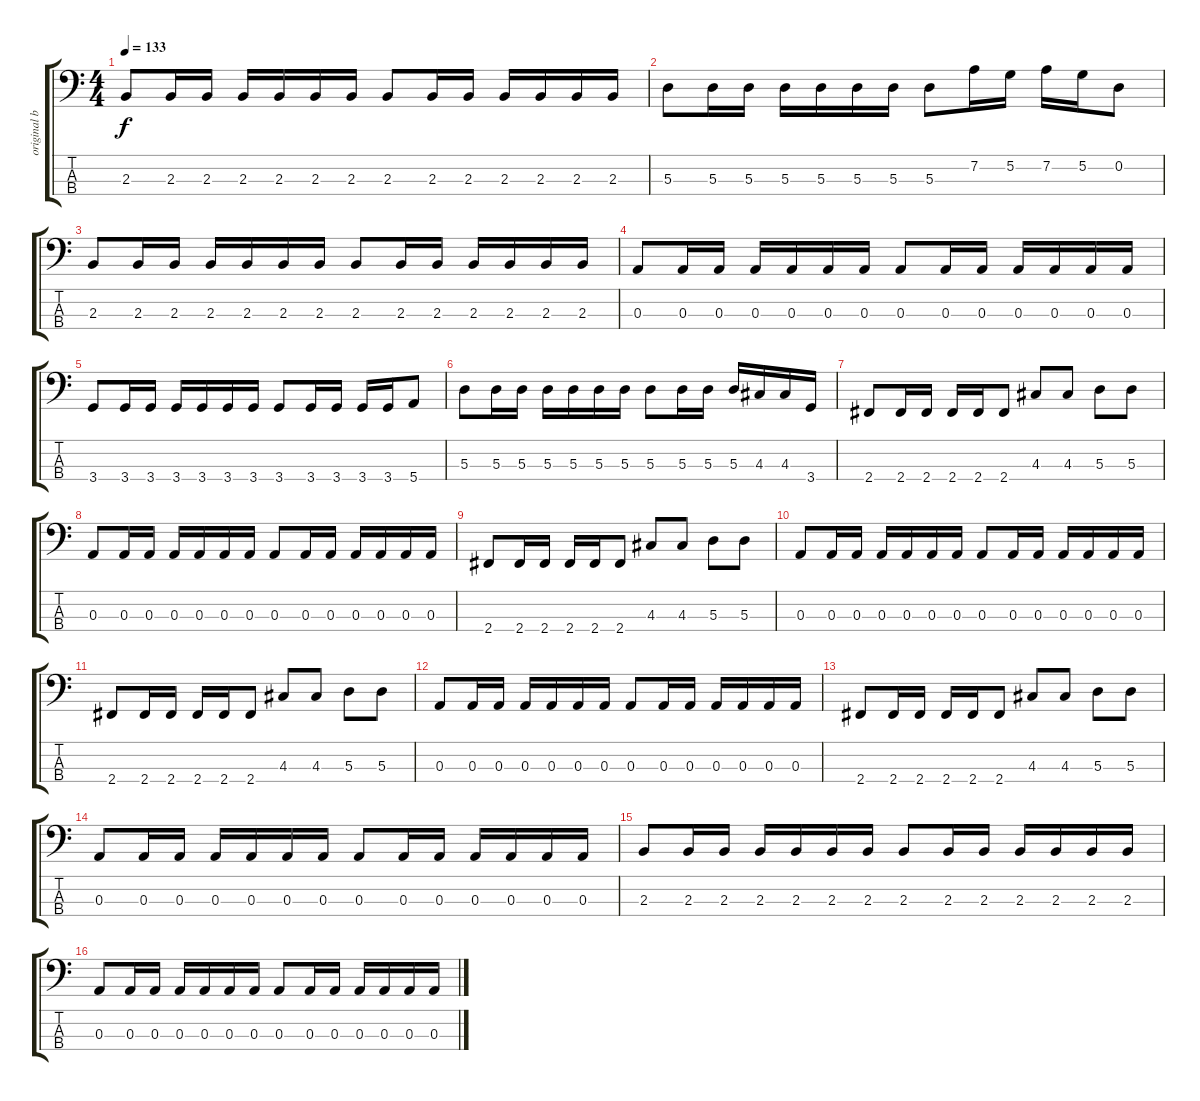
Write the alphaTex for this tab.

\track ("original bass" "original b") {instrument electricbasspick}
\staff {score tabs}
\tuning (G2 D2 A1 E1) {hide}
\ts (4 4)
\tempo 133
\clef f4
\ks c
2.3.8{dy f} 2.3.16 2.3.16 2.3.16 2.3.16 2.3.16 2.3.16 2.3.8 2.3.16 2.3.16 2.3.16 2.3.16 2.3.16 2.3.16 |
5.3.8 5.3.16 5.3.16 5.3.16 5.3.16 5.3.16 5.3.16 5.3.8 7.2.16 5.2.16 7.2.16 5.2.16 0.2.8 |
2.3.8 2.3.16 2.3.16 2.3.16 2.3.16 2.3.16 2.3.16 2.3.8 2.3.16 2.3.16 2.3.16 2.3.16 2.3.16 2.3.16 |
0.3.8 0.3.16 0.3.16 0.3.16 0.3.16 0.3.16 0.3.16 0.3.8 0.3.16 0.3.16 0.3.16 0.3.16 0.3.16 0.3.16 |
3.4.8 3.4.16 3.4.16 3.4.16 3.4.16 3.4.16 3.4.16 3.4.8 3.4.16 3.4.16 3.4.16 3.4.16 5.4.8 |
5.3.8 5.3.16 5.3.16 5.3.16 5.3.16 5.3.16 5.3.16 5.3.8 5.3.16 5.3.16 5.3.16 4.3.16 4.3.16 3.4.16 |
2.4.8 2.4.16 2.4.16 2.4.16 2.4.16 2.4.8 4.3.8 4.3.8 5.3.8 5.3.8 |
0.3.8 0.3.16 0.3.16 0.3.16 0.3.16 0.3.16 0.3.16 0.3.8 0.3.16 0.3.16 0.3.16 0.3.16 0.3.16 0.3.16 |
2.4.8 2.4.16 2.4.16 2.4.16 2.4.16 2.4.8 4.3.8 4.3.8 5.3.8 5.3.8 |
0.3.8 0.3.16 0.3.16 0.3.16 0.3.16 0.3.16 0.3.16 0.3.8 0.3.16 0.3.16 0.3.16 0.3.16 0.3.16 0.3.16 |
2.4.8 2.4.16 2.4.16 2.4.16 2.4.16 2.4.8 4.3.8 4.3.8 5.3.8 5.3.8 |
0.3.8 0.3.16 0.3.16 0.3.16 0.3.16 0.3.16 0.3.16 0.3.8 0.3.16 0.3.16 0.3.16 0.3.16 0.3.16 0.3.16 |
2.4.8 2.4.16 2.4.16 2.4.16 2.4.16 2.4.8 4.3.8 4.3.8 5.3.8 5.3.8 |
0.3.8 0.3.16 0.3.16 0.3.16 0.3.16 0.3.16 0.3.16 0.3.8 0.3.16 0.3.16 0.3.16 0.3.16 0.3.16 0.3.16 |
2.3.8 2.3.16 2.3.16 2.3.16 2.3.16 2.3.16 2.3.16 2.3.8 2.3.16 2.3.16 2.3.16 2.3.16 2.3.16 2.3.16 |
0.3.8 0.3.16 0.3.16 0.3.16 0.3.16 0.3.16 0.3.16 0.3.8 0.3.16 0.3.16 0.3.16 0.3.16 0.3.16 0.3.16
